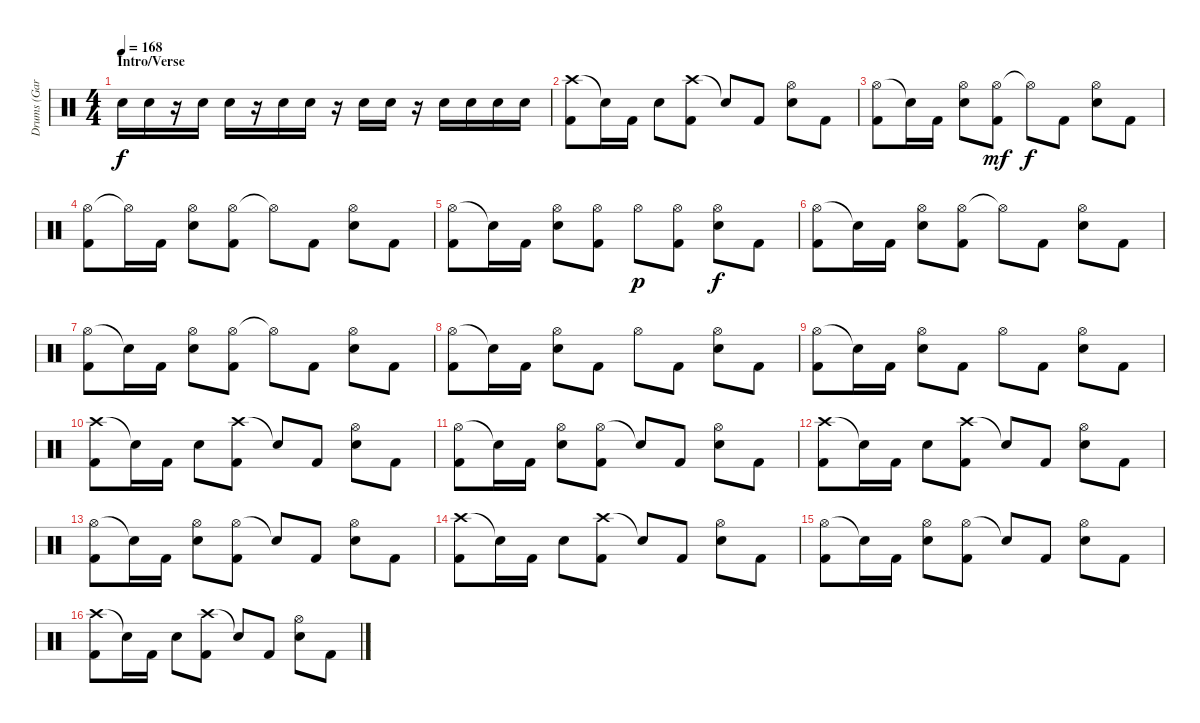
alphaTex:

\track ("Drums (Gar Samuelson)" "Drums (Gar") {instrument percussion}
\staff {score}
\articulation defaults
\ts (4 4)
\section ("" "Intro/Verse")
\tempo 168
\clef neutral
\ks c "Snare (hit) 2".16{dy f} "Snare (hit) 2".16
r.16 "Snare (hit) 2".16 "Snare (hit) 2".16 r.16 "Snare (hit) 2".16 "Snare (hit) 2".16 r.16 "Snare (hit) 2".16 "Snare (hit) 2".16 r.16 "Snare (hit) 2".16 "Snare (hit) 2".16 "Snare (hit) 2".16 "Snare (hit) 2".16 |
("Crash high (hit)" "Kick (hit) 2").8 "Snare (hit)"{t}.16 "Kick (hit) 2".16 "Snare (hit) 2".8 ("Crash high (hit)" "Kick (hit) 2").8 "Snare (hit)"{t}.8 "Kick (hit) 2".8 ("Hi-Hat (open)" "Snare (hit) 2").8 "Kick (hit) 2".8 |
("Hi-Hat (open)" "Kick (hit) 2").8 "Snare (hit)"{t}.16 "Kick (hit) 2".16 ("Hi-Hat (open)" "Snare (hit) 2").8 ("Hi-Hat (open)" "Kick (hit) 2").8{dy mf} "Hi-Hat (open)"{t}.8{dy f} "Kick (hit) 2".8 ("Hi-Hat (open)" "Snare (hit) 2").8 "Kick (hit) 2".8 |
("Hi-Hat (open)" "Kick (hit) 2").8 "Hi-Hat (open)"{t}.16 "Kick (hit) 2".16 ("Hi-Hat (open)" "Snare (hit) 2").8 ("Hi-Hat (open)" "Kick (hit) 2").8 "Hi-Hat (open)"{t}.8 "Kick (hit) 2".8 ("Hi-Hat (open)" "Snare (hit) 2").8 "Kick (hit) 2".8 |
("Hi-Hat (open)" "Kick (hit) 2").8 "Snare (hit)"{t}.16 "Kick (hit) 2".16 ("Hi-Hat (open)" "Snare (hit) 2").8 ("Hi-Hat (open)" "Kick (hit) 2").8 "Hi-Hat (open)".8{dy p} ("Hi-Hat (open)" "Kick (hit) 2").8 ("Hi-Hat (open)" "Snare (hit) 2").8{dy f} "Kick (hit) 2".8 |
("Hi-Hat (open)" "Kick (hit) 2").8 "Snare (hit)"{t}.16 "Kick (hit) 2".16 ("Hi-Hat (open)" "Snare (hit) 2").8 ("Hi-Hat (open)" "Kick (hit) 2").8 "Hi-Hat (open)"{t}.8 "Kick (hit) 2".8 ("Hi-Hat (open)" "Snare (hit) 2").8 "Kick (hit) 2".8 |
("Hi-Hat (open)" "Kick (hit) 2").8 "Snare (hit)"{t}.16 "Kick (hit) 2".16 ("Hi-Hat (open)" "Snare (hit) 2").8 ("Hi-Hat (open)" "Kick (hit) 2").8 "Hi-Hat (open)"{t}.8 "Kick (hit) 2".8 ("Hi-Hat (open)" "Snare (hit) 2").8 "Kick (hit) 2".8 |
("Hi-Hat (open)" "Kick (hit) 2").8 "Snare (hit)"{t}.16 "Kick (hit) 2".16 ("Hi-Hat (open)" "Snare (hit) 2").8 "Kick (hit) 2".8 "Hi-Hat (open)".8 "Kick (hit) 2".8 ("Hi-Hat (open)" "Snare (hit) 2").8 "Kick (hit) 2".8 |
("Hi-Hat (open)" "Kick (hit) 2").8 "Snare (hit)"{t}.16 "Kick (hit) 2".16 ("Hi-Hat (open)" "Snare (hit) 2").8 "Kick (hit) 2".8 "Hi-Hat (open)".8 "Kick (hit) 2".8 ("Hi-Hat (open)" "Snare (hit) 2").8 "Kick (hit) 2".8 |
("Crash high (hit)" "Kick (hit) 2").8 "Snare (hit)"{t}.16 "Kick (hit) 2".16 "Snare (hit) 2".8 ("Crash high (hit)" "Kick (hit) 2").8 "Snare (hit)"{t}.8 "Kick (hit) 2".8 ("Hi-Hat (open)" "Snare (hit) 2").8 "Kick (hit) 2".8 |
("Hi-Hat (open)" "Kick (hit) 2").8 "Snare (hit)"{t}.16 "Kick (hit) 2".16 ("Hi-Hat (open)" "Snare (hit) 2").8 ("Hi-Hat (open)" "Kick (hit) 2").8 "Snare (hit)"{t}.8 "Kick (hit) 2".8 ("Hi-Hat (open)" "Snare (hit) 2").8 "Kick (hit) 2".8 |
("Crash high (hit)" "Kick (hit) 2").8 "Snare (hit)"{t}.16 "Kick (hit) 2".16 "Snare (hit) 2".8 ("Crash high (hit)" "Kick (hit) 2").8 "Snare (hit)"{t}.8 "Kick (hit) 2".8 ("Hi-Hat (open)" "Snare (hit) 2").8 "Kick (hit) 2".8 |
("Hi-Hat (open)" "Kick (hit) 2").8 "Snare (hit)"{t}.16 "Kick (hit) 2".16 ("Hi-Hat (open)" "Snare (hit) 2").8 ("Hi-Hat (open)" "Kick (hit) 2").8 "Snare (hit)"{t}.8 "Kick (hit) 2".8 ("Hi-Hat (open)" "Snare (hit) 2").8 "Kick (hit) 2".8 |
("Crash high (hit)" "Kick (hit) 2").8 "Snare (hit)"{t}.16 "Kick (hit) 2".16 "Snare (hit) 2".8 ("Crash high (hit)" "Kick (hit) 2").8 "Snare (hit)"{t}.8 "Kick (hit) 2".8 ("Hi-Hat (open)" "Snare (hit) 2").8 "Kick (hit) 2".8 |
("Hi-Hat (open)" "Kick (hit) 2").8 "Snare (hit)"{t}.16 "Kick (hit) 2".16 ("Hi-Hat (open)" "Snare (hit) 2").8 ("Hi-Hat (open)" "Kick (hit) 2").8 "Snare (hit)"{t}.8 "Kick (hit) 2".8 ("Hi-Hat (open)" "Snare (hit) 2").8 "Kick (hit) 2".8 |
("Crash high (hit)" "Kick (hit) 2").8 "Snare (hit)"{t}.16 "Kick (hit) 2".16 "Snare (hit) 2".8 ("Crash high (hit)" "Kick (hit) 2").8 "Snare (hit)"{t}.8 "Kick (hit) 2".8 ("Hi-Hat (open)" "Snare (hit) 2").8 "Kick (hit) 2".8
